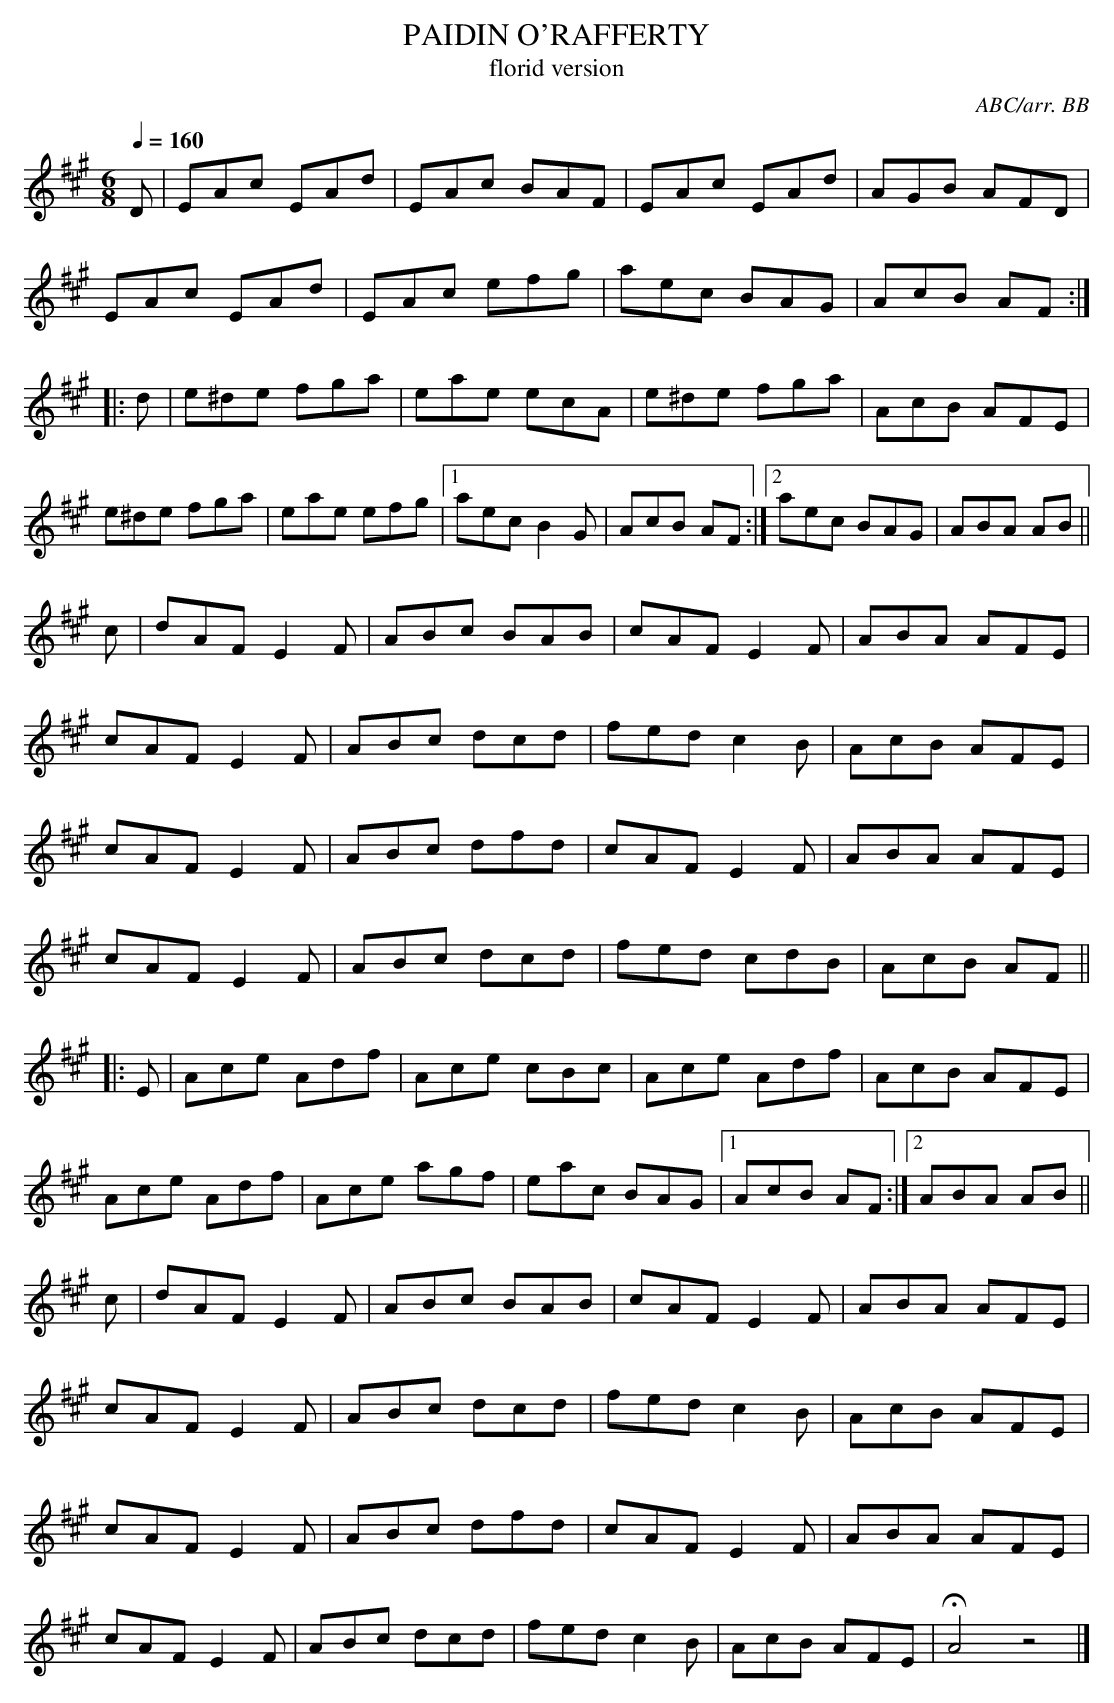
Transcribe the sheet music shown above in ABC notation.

X:1
T:PAIDIN O'RAFFERTY
T:florid version
C:ABC/arr. BB
Q:1/4=160
L:1/8
M:6/8
K:A
D|EAc EAd|EAc BAF|EAc EAd|AGB AFD|
EAc EAd|EAc efg|aec BAG|AcB AF:|
|:d|e^de fga|eae ecA|e^de fga|AcB AFE|
e^de fga|eae efg|1 aec B2G|AcB AF:|\
[2 aec BAG|ABA AB||
c|dAF E2F|ABc BAB|cAF E2F|ABA AFE|
cAF E2F|ABc dcd|fed c2B|AcB AFE|
cAF E2F|ABc dfd|cAF E2F|ABA AFE|
cAF E2F|ABc dcd|fed cdB|AcB AF||
|:E|Ace Adf|Ace cBc|Ace Adf|AcB AFE|
Ace Adf|Ace agf|eac BAG|1 AcB AF:|\
[2 ABA AB||
c|dAF E2F|ABc BAB|cAF E2F|ABA AFE|
cAF E2F|ABc dcd|fed c2B|AcB AFE|
cAF E2F|ABc dfd|cAF E2F|ABA AFE|
cAF E2F|ABc dcd|fed c2B|AcB AFE|HA4z4|]
